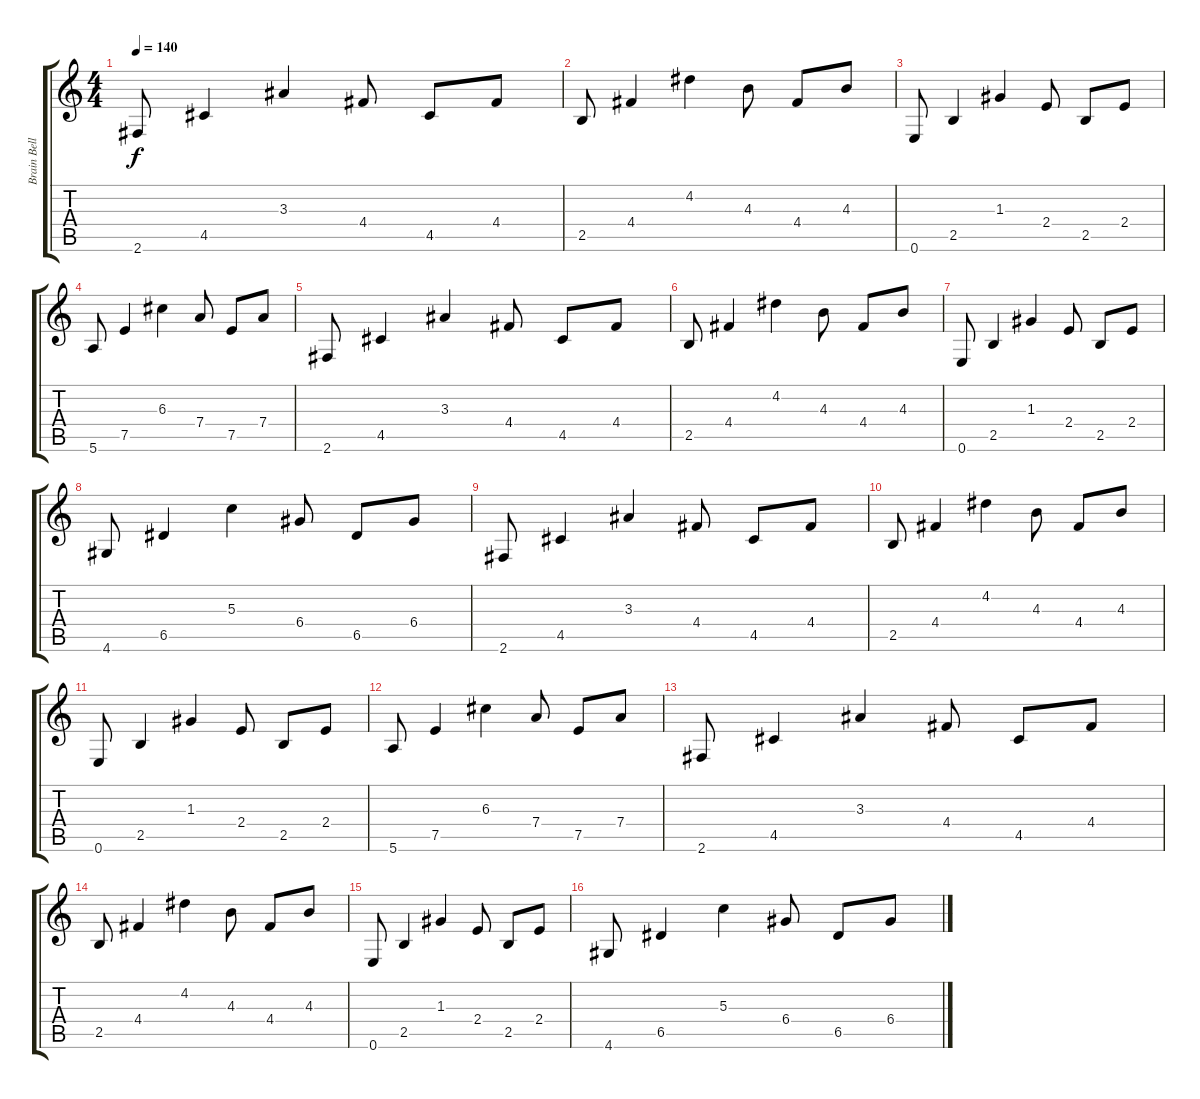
\track ("Brain Bell" "Brain Bell") {instrument electricguitarclean}
\staff {score tabs}
\tuning (E4 B3 G3 D3 A2 E2) {hide}
\ts (4 4)
\tempo 140
\clef g2
\ks c
2.6.8{dy f volume 4} 4.5.4 3.3.4 4.4.8 4.5.8 4.4.8 |
2.5.8 4.4.4 4.2.4 4.3.8 4.4.8 4.3.8 |
0.6.8 2.5.4 1.3.4 2.4.8 2.5.8 2.4.8 |
5.6.8 7.5.4 6.3.4 7.4.8 7.5.8 7.4.8 |
2.6.8{volume 4} 4.5.4 3.3.4 4.4.8 4.5.8 4.4.8 |
2.5.8 4.4.4 4.2.4 4.3.8 4.4.8 4.3.8 |
0.6.8 2.5.4 1.3.4 2.4.8 2.5.8 2.4.8 |
4.6.8 6.5.4 5.3.4 6.4.8 6.5.8 6.4.8 |
2.6.8{volume 4} 4.5.4 3.3.4 4.4.8 4.5.8 4.4.8 |
2.5.8 4.4.4 4.2.4 4.3.8 4.4.8 4.3.8 |
0.6.8 2.5.4 1.3.4 2.4.8 2.5.8 2.4.8 |
5.6.8 7.5.4 6.3.4 7.4.8 7.5.8 7.4.8 |
2.6.8{volume 4} 4.5.4 3.3.4 4.4.8 4.5.8 4.4.8 |
2.5.8 4.4.4 4.2.4 4.3.8 4.4.8 4.3.8 |
0.6.8 2.5.4 1.3.4 2.4.8 2.5.8 2.4.8 |
4.6.8 6.5.4 5.3.4 6.4.8 6.5.8 6.4.8
